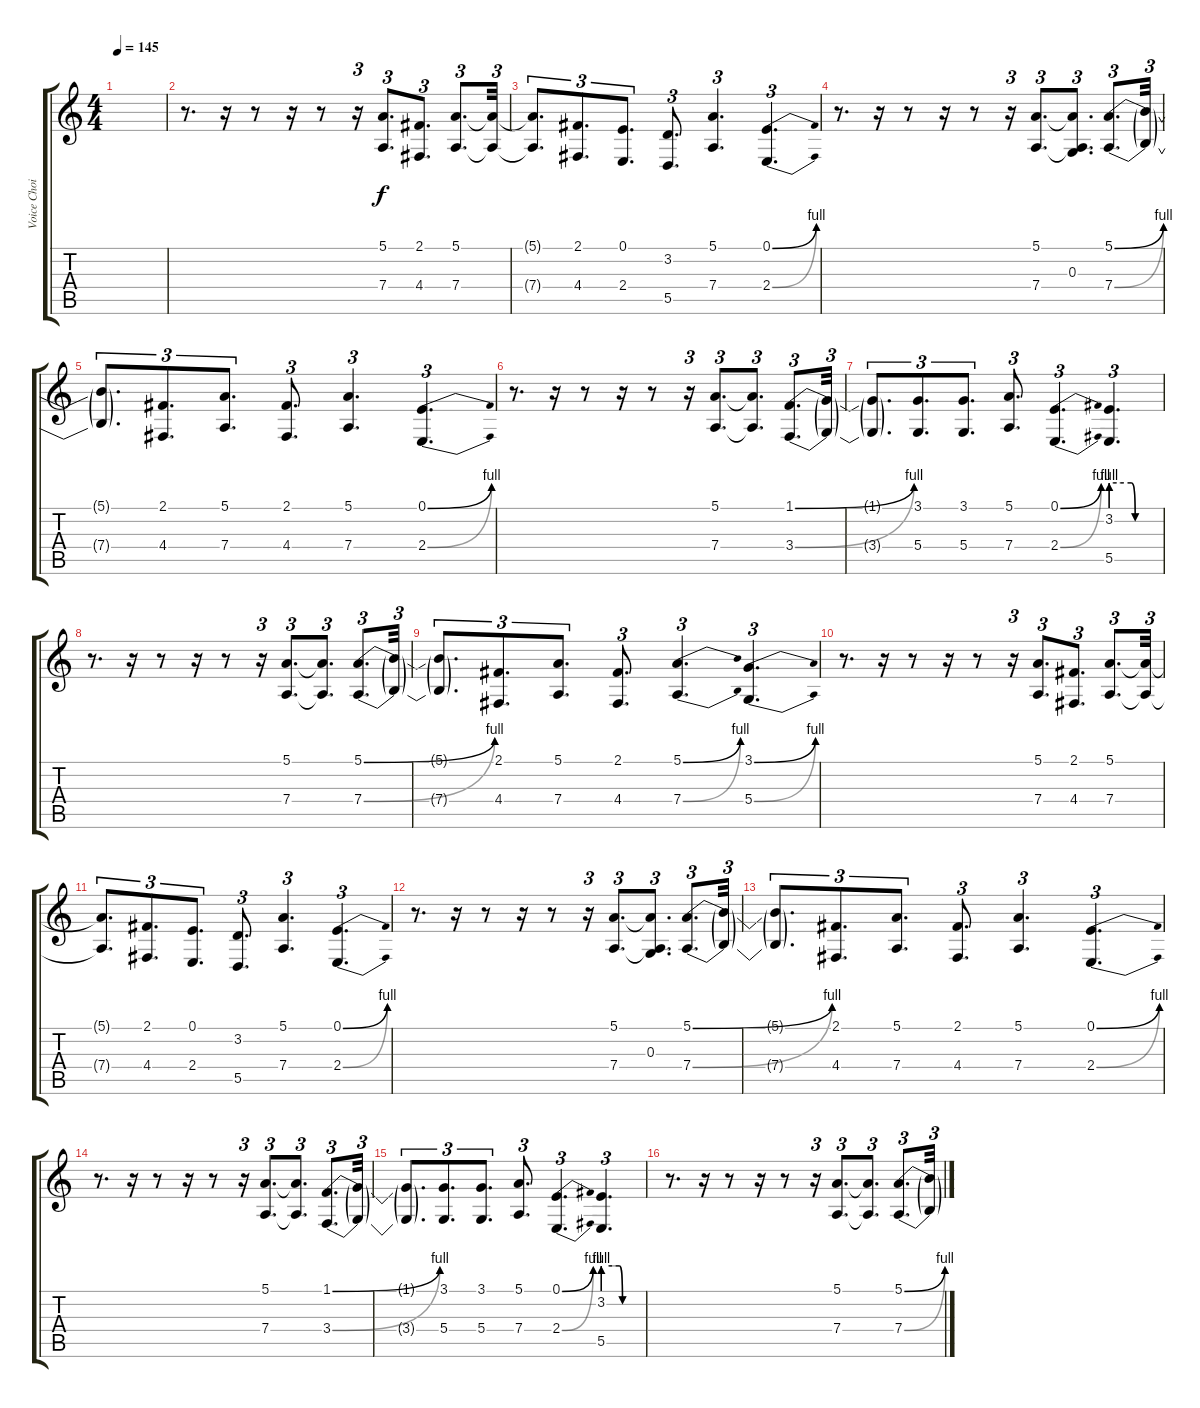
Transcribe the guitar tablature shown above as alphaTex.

\track ("Voice Choir" "Voice Choi") {instrument clarinet bank 7}
\staff {score tabs}
\tuning (E4 B3 G3 D3 A2 E2) {hide}
\ts (4 4)
\tempo 145
\clef g2
\ks c
|
r.8{d} r.16 r.8 r.16 r.8 r.16{tu (3 2)} (5.1 7.4).8{d tu (3 2)} (2.1 4.4).8{d tu (3 2)} (5.1 7.4).8{d tu (3 2)} (5.1{t} 7.4{t}).32{tu (3 2)} |
(5.1{t} 7.4{t}).8{d tu (3 2)} (2.1 4.4).8{d tu (3 2)} (0.1 2.4).8{d tu (3 2)} (3.2 5.5).8{d tu (3 2)} (5.1 7.4).4{d tu (3 2)} (0.1{be (bend 0 0 60 4)} 2.4{be (bend 0 0 60 4)}).4{d tu (3 2)} |
r.8{d} r.16 r.8 r.16 r.8 r.16{tu (3 2)} (5.1 7.4).8{d tu (3 2)} (5.1{t} 0.3 7.4{t}).8{d tu (3 2)} (5.1{be (bend 0 0 60 4)} 7.4{be (bend 0 0 60 4)}).8{d tu (3 2)} (5.1{t} 7.4{t}).32{tu (3 2)} |
(5.1{t} 7.4{t}).8{d tu (3 2)} (2.1 4.4).8{d tu (3 2)} (5.1 7.4).8{d tu (3 2)} (2.1 4.4).8{d tu (3 2)} (5.1 7.4).4{d tu (3 2)} (0.1{be (bend 0 0 60 4)} 2.4{be (bend 0 0 60 4)}).4{d tu (3 2)} |
r.8{d} r.16 r.8 r.16 r.8 r.16{tu (3 2)} (5.1 7.4).8{d tu (3 2)} (5.1{t} 7.4{t}).8{d tu (3 2)} (1.1{be (bend 0 0 60 4)} 3.4{be (bend 0 0 60 4)}).8{d tu (3 2)} (1.1{t} 3.4{t}).32{tu (3 2)} |
(1.1{t} 3.4{t}).8{d tu (3 2)} (3.1 5.4).8{d tu (3 2)} (3.1 5.4).8{d tu (3 2)} (5.1 7.4).8{d tu (3 2)} (0.1{be (bend 0 0 60 4)} 2.4{be (bend 0 0 60 4)}).4{d tu (3 2)} (3.2{be (custom 0 4 25 4 30 0 60 0)} 5.5{be (custom 0 4 15 4 25 4 30 0 60 0)}).4{d tu (3 2)} |
r.8{d} r.16 r.8 r.16 r.8 r.16{tu (3 2)} (5.1 7.4).8{d tu (3 2)} (5.1{t} 7.4{t}).8{d tu (3 2)} (5.1{be (bend 0 0 60 4)} 7.4{be (bend 0 0 60 4)}).8{d tu (3 2)} (5.1{t} 7.4{t}).32{tu (3 2)} |
(5.1{t} 7.4{t}).8{d tu (3 2)} (2.1 4.4).8{d tu (3 2)} (5.1 7.4).8{d tu (3 2)} (2.1 4.4).8{d tu (3 2)} (5.1{be (bend 0 0 60 4)} 7.4{be (bend 0 0 60 4)}).4{d tu (3 2)} (3.1{be (bend 0 0 60 4)} 5.4{be (bend 0 0 60 4)}).4{d tu (3 2)} |
r.8{d} r.16 r.8 r.16 r.8 r.16{tu (3 2)} (5.1 7.4).8{d tu (3 2)} (2.1 4.4).8{d tu (3 2)} (5.1 7.4).8{d tu (3 2)} (5.1{t} 7.4{t}).32{tu (3 2)} |
(5.1{t} 7.4{t}).8{d tu (3 2)} (2.1 4.4).8{d tu (3 2)} (0.1 2.4).8{d tu (3 2)} (3.2 5.5).8{d tu (3 2)} (5.1 7.4).4{d tu (3 2)} (0.1{be (bend 0 0 60 4)} 2.4{be (bend 0 0 60 4)}).4{d tu (3 2)} |
r.8{d} r.16 r.8 r.16 r.8 r.16{tu (3 2)} (5.1 7.4).8{d tu (3 2)} (5.1{t} 0.3 7.4{t}).8{d tu (3 2)} (5.1{be (bend 0 0 60 4)} 7.4{be (bend 0 0 60 4)}).8{d tu (3 2)} (5.1{t} 7.4{t}).32{tu (3 2)} |
(5.1{t} 7.4{t}).8{d tu (3 2)} (2.1 4.4).8{d tu (3 2)} (5.1 7.4).8{d tu (3 2)} (2.1 4.4).8{d tu (3 2)} (5.1 7.4).4{d tu (3 2)} (0.1{be (bend 0 0 60 4)} 2.4{be (bend 0 0 60 4)}).4{d tu (3 2)} |
r.8{d} r.16 r.8 r.16 r.8 r.16{tu (3 2)} (5.1 7.4).8{d tu (3 2)} (5.1{t} 7.4{t}).8{d tu (3 2)} (1.1{be (bend 0 0 60 4)} 3.4{be (bend 0 0 60 4)}).8{d tu (3 2)} (1.1{t} 3.4{t}).32{tu (3 2)} |
(1.1{t} 3.4{t}).8{d tu (3 2)} (3.1 5.4).8{d tu (3 2)} (3.1 5.4).8{d tu (3 2)} (5.1 7.4).8{d tu (3 2)} (0.1{be (bend 0 0 60 4)} 2.4{be (bend 0 0 60 4)}).4{d tu (3 2)} (3.2{be (custom 0 4 25 4 30 0 60 0)} 5.5{be (custom 0 4 15 4 25 4 30 0 60 0)}).4{d tu (3 2)} |
r.8{d} r.16 r.8 r.16 r.8 r.16{tu (3 2)} (5.1 7.4).8{d tu (3 2)} (5.1{t} 7.4{t}).8{d tu (3 2)} (5.1{be (bend 0 0 60 4)} 7.4{be (bend 0 0 60 4)}).8{d tu (3 2)} (5.1{t} 7.4{t}).32{tu (3 2)}
